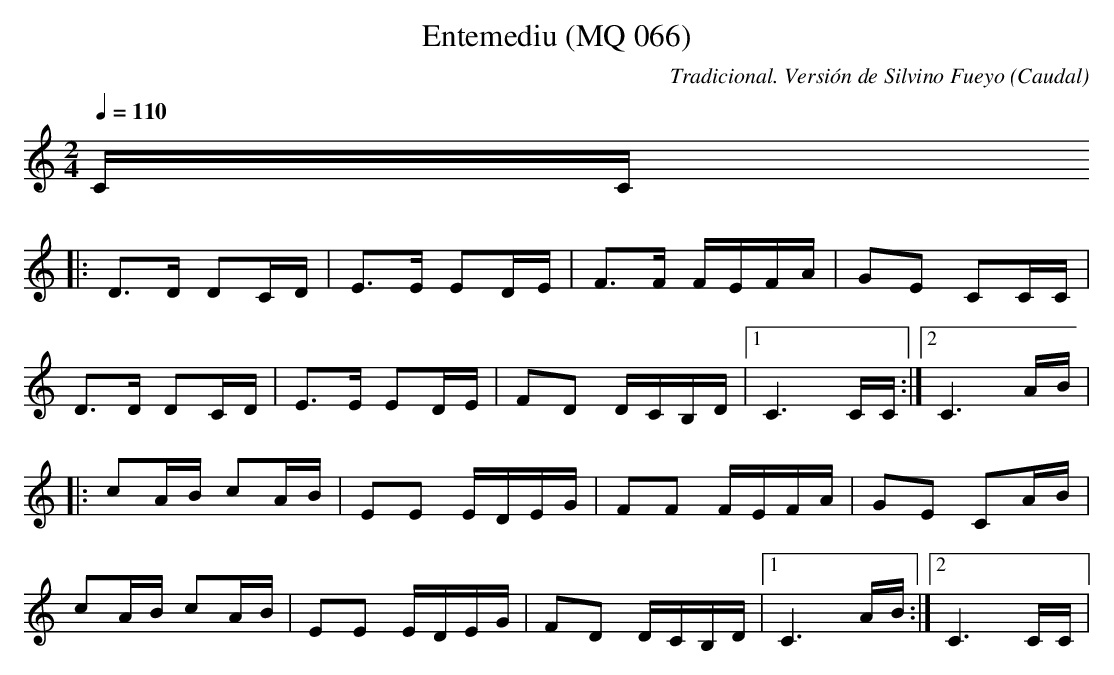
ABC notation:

X:1
T:Entemediu (MQ 066)
C:Tradicional. Versión de Silvino Fueyo
O:Caudal
M:2/4
L:1/8
Q:1/4=110
K:C
C/C/
|: D>D DC/D/|E>E ED/E/|F>F F/E/F/A/|GE CC/C/|
D>D DC/D/|E>E ED/E/|FD D/C/B,/D/|[1 C3 C/C/ :|[2 C3 A/B/|
|: cA/B/ cA/B/|EE E/D/E/G/|FF F/E/F/A/|GE CA/B/|
cA/B/ cA/B/|EE E/D/E/G/|FD D/C/B,/D/|[1 C3 A/B/ :|[2 C3 C/C/|
